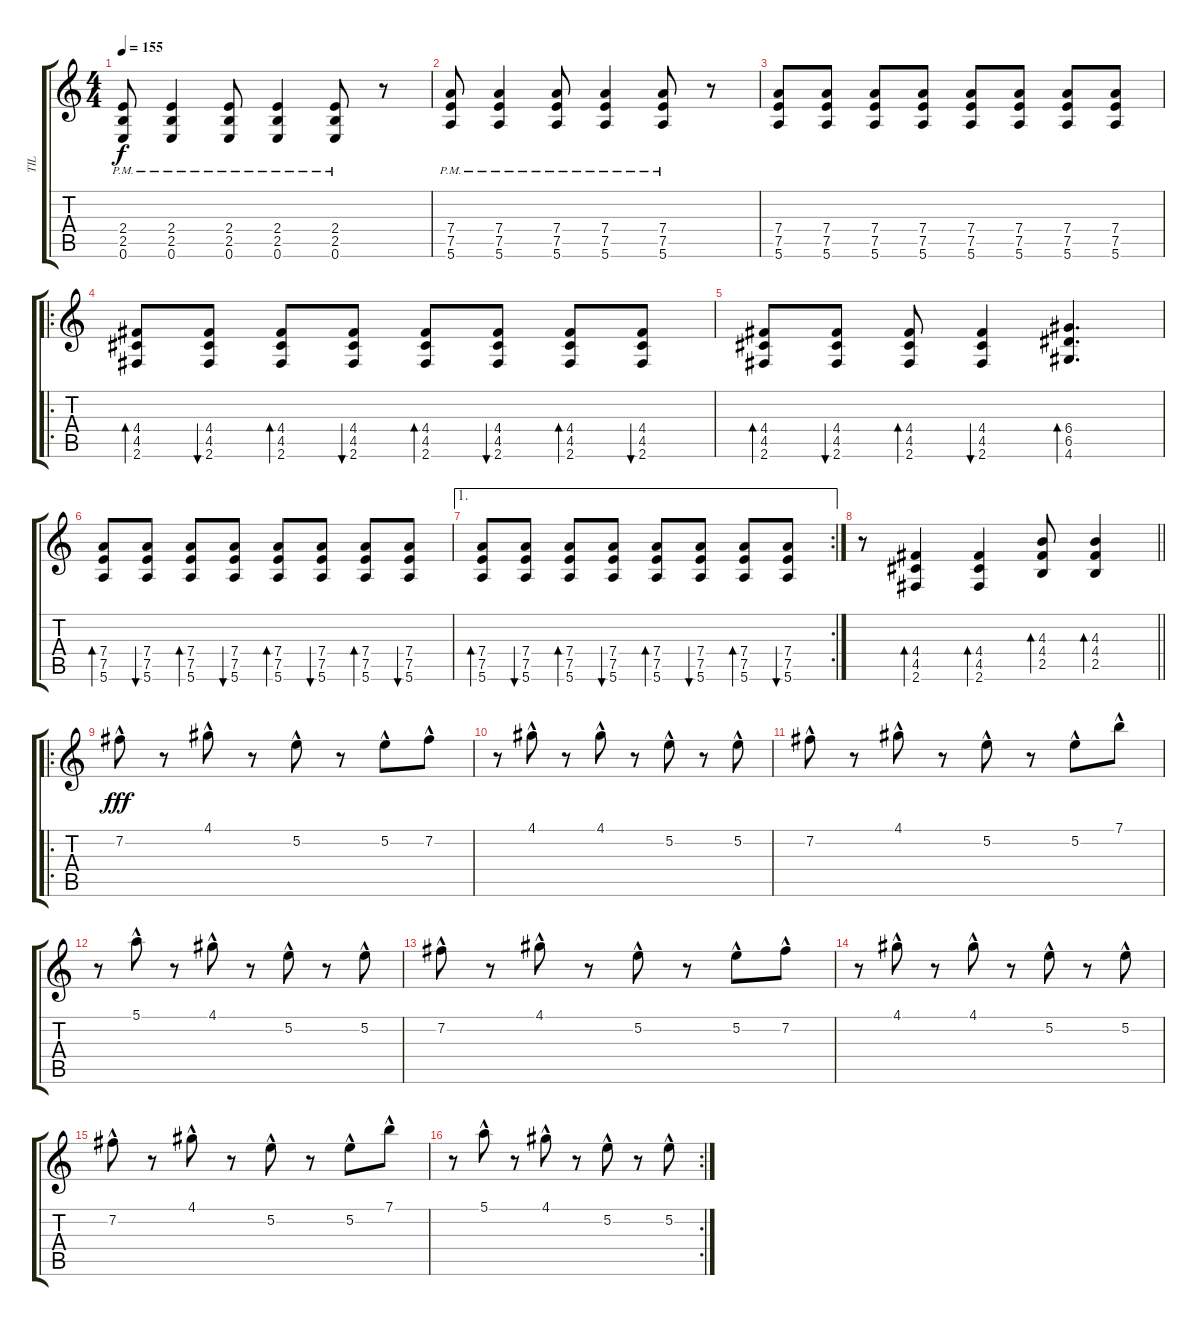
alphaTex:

\track ("TIL" "TIL") {instrument distortionguitar}
\staff {score tabs}
\tuning (E4 B3 G3 D3 A2 E2) {hide}
\ts (4 4)
\tempo 155
\clef g2
\ks c
(2.4{pm} 2.5 0.6).8{dy f} (2.4{pm} 2.5 0.6).4 (2.4{pm} 2.5 0.6).8 (2.4{pm} 2.5 0.6).4 (2.4{pm} 2.5 0.6).8 r.8 |
(7.4{pm} 7.5 5.6).8 (7.4{pm} 7.5 5.6).4 (7.4{pm} 7.5 5.6).8 (7.4{pm} 7.5 5.6).4 (7.4{pm} 7.5 5.6).8 r.8 |
(7.4 7.5 5.6).8 (7.4 7.5 5.6).8 (7.4 7.5 5.6).8 (7.4 7.5 5.6).8 (7.4 7.5 5.6).8 (7.4 7.5 5.6).8 (7.4 7.5 5.6).8 (7.4 7.5 5.6).8 |
\ro
(4.4 4.5 2.6).8{bd 60} (4.4 4.5 2.6).8{bu 60} (4.4 4.5 2.6).8{bd 60} (4.4 4.5 2.6).8{bu 60} (4.4 4.5 2.6).8{bd 60} (4.4 4.5 2.6).8{bu 60} (4.4 4.5 2.6).8{bd 60} (4.4 4.5 2.6).8{bu 60} |
(4.4 4.5 2.6).8{bd 60} (4.4 4.5 2.6).8{bu 60} (4.4 4.5 2.6).8{bd 60} (4.4 4.5 2.6).4{bu 60} (6.4 6.5 4.6).4{d bd 60} |
(7.4 7.5 5.6).8{bd 60} (7.4 7.5 5.6).8{bu 60} (7.4 7.5 5.6).8{bd 60} (7.4 7.5 5.6).8{bu 60} (7.4 7.5 5.6).8{bd 60} (7.4 7.5 5.6).8{bu 60} (7.4 7.5 5.6).8{bd 60} (7.4 7.5 5.6).8{bu 60} |
\ae 1
\rc 2
(7.4 7.5 5.6).8{bd 60} (7.4 7.5 5.6).8{bu 60} (7.4 7.5 5.6).8{bd 60} (7.4 7.5 5.6).8{bu 60} (7.4 7.5 5.6).8{bd 60} (7.4 7.5 5.6).8{bu 60} (7.4 7.5 5.6).8{bd 60} (7.4 7.5 5.6).8{bu 60} |
\barLineRight lightlight
r.8 (4.4 4.5 2.6).4{bd 60} (4.4 4.5 2.6).4{bd 60} (4.3 4.4 2.5).8{bd 60} (4.3 4.4 2.5).4{bd 60} |
\ro
7.2{hac}.8{dy fff volume 12} r.8 4.1{hac}.8 r.8 5.2{hac}.8 r.8 5.2{hac}.8 7.2{hac}.8 |
r.8 4.1{hac}.8 r.8 4.1{hac}.8 r.8 5.2{hac}.8 r.8 5.2{hac}.8 |
7.2{hac}.8 r.8 4.1{hac}.8 r.8 5.2{hac}.8 r.8 5.2{hac}.8 7.1{hac}.8 |
r.8 5.1{hac}.8 r.8 4.1{hac}.8 r.8 5.2{hac}.8 r.8 5.2{hac}.8 |
7.2{hac}.8{volume 12} r.8 4.1{hac}.8 r.8 5.2{hac}.8 r.8 5.2{hac}.8 7.2{hac}.8 |
r.8 4.1{hac}.8 r.8 4.1{hac}.8 r.8 5.2{hac}.8 r.8 5.2{hac}.8 |
7.2{hac}.8 r.8 4.1{hac}.8 r.8 5.2{hac}.8 r.8 5.2{hac}.8 7.1{hac}.8 |
\rc 2
r.8 5.1{hac}.8 r.8 4.1{hac}.8 r.8 5.2{hac}.8 r.8 5.2{hac}.8
